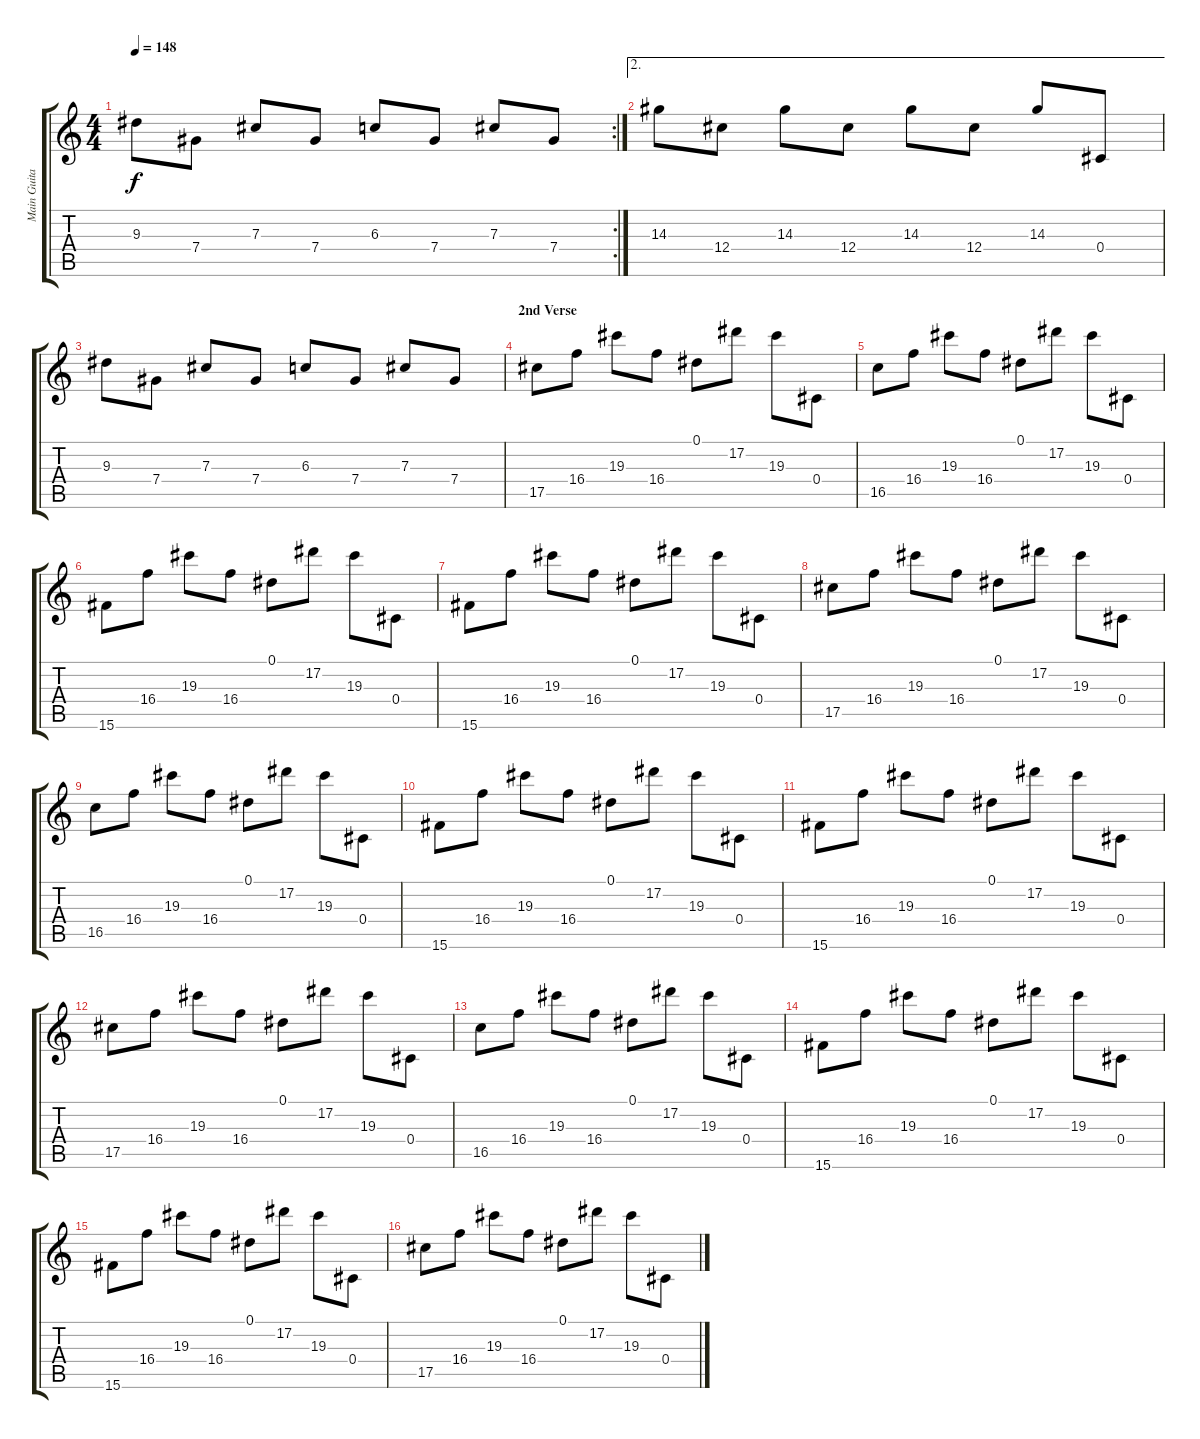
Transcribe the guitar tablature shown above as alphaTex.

\track ("Main Guitar" "Main Guita") {instrument electricguitarclean}
\staff {score tabs}
\tuning (Eb4 Bb3 Gb3 Db3 Ab2 Eb2) {hide}
\rc 2
\ts (4 4)
\tempo 148
\clef g2
\ks c
9.3.8{dy f} 7.4.8 7.3.8 7.4.8 6.3.8 7.4.8 7.3.8 7.4.8 |
\ae 2
14.3.8 12.4.8 14.3.8 12.4.8 14.3.8 12.4.8 14.3.8 0.4.8 |
9.3.8 7.4.8 7.3.8 7.4.8 6.3.8 7.4.8 7.3.8 7.4.8 |
\section ("" "2nd Verse")
17.5.8 16.4.8 19.3.8 16.4.8 0.1.8 17.2.8 19.3.8 0.4.8 |
16.5.8 16.4.8 19.3.8 16.4.8 0.1.8 17.2.8 19.3.8 0.4.8 |
15.6.8 16.4.8 19.3.8 16.4.8 0.1.8 17.2.8 19.3.8 0.4.8 |
15.6.8 16.4.8 19.3.8 16.4.8 0.1.8 17.2.8 19.3.8 0.4.8 |
17.5.8 16.4.8 19.3.8 16.4.8 0.1.8 17.2.8 19.3.8 0.4.8 |
16.5.8 16.4.8 19.3.8 16.4.8 0.1.8 17.2.8 19.3.8 0.4.8 |
15.6.8 16.4.8 19.3.8 16.4.8 0.1.8 17.2.8 19.3.8 0.4.8 |
15.6.8 16.4.8 19.3.8 16.4.8 0.1.8 17.2.8 19.3.8 0.4.8 |
17.5.8 16.4.8 19.3.8 16.4.8 0.1.8 17.2.8 19.3.8 0.4.8 |
16.5.8 16.4.8 19.3.8 16.4.8 0.1.8 17.2.8 19.3.8 0.4.8 |
15.6.8 16.4.8 19.3.8 16.4.8 0.1.8 17.2.8 19.3.8 0.4.8 |
15.6.8 16.4.8 19.3.8 16.4.8 0.1.8 17.2.8 19.3.8 0.4.8 |
17.5.8 16.4.8 19.3.8 16.4.8 0.1.8 17.2.8 19.3.8 0.4.8
